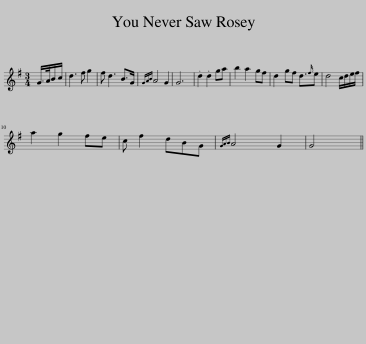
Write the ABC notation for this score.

X:1
L:1/8
M:3/4
I:linebreak $
K:G
V:1 treble
V:1
 G/>A/B/c/ | d3 f g2 | f d3 B>G |{GAB} A4 G2 | G6 | %5
 .d2 .d2 ga | b2 a2 gf | d2 gf d3/2{f}e | d4 c/d/e/f/ |$ a2 g2 fe | %10
 c f2 dBG |{GAB} A4 G2 | G4 || %13
